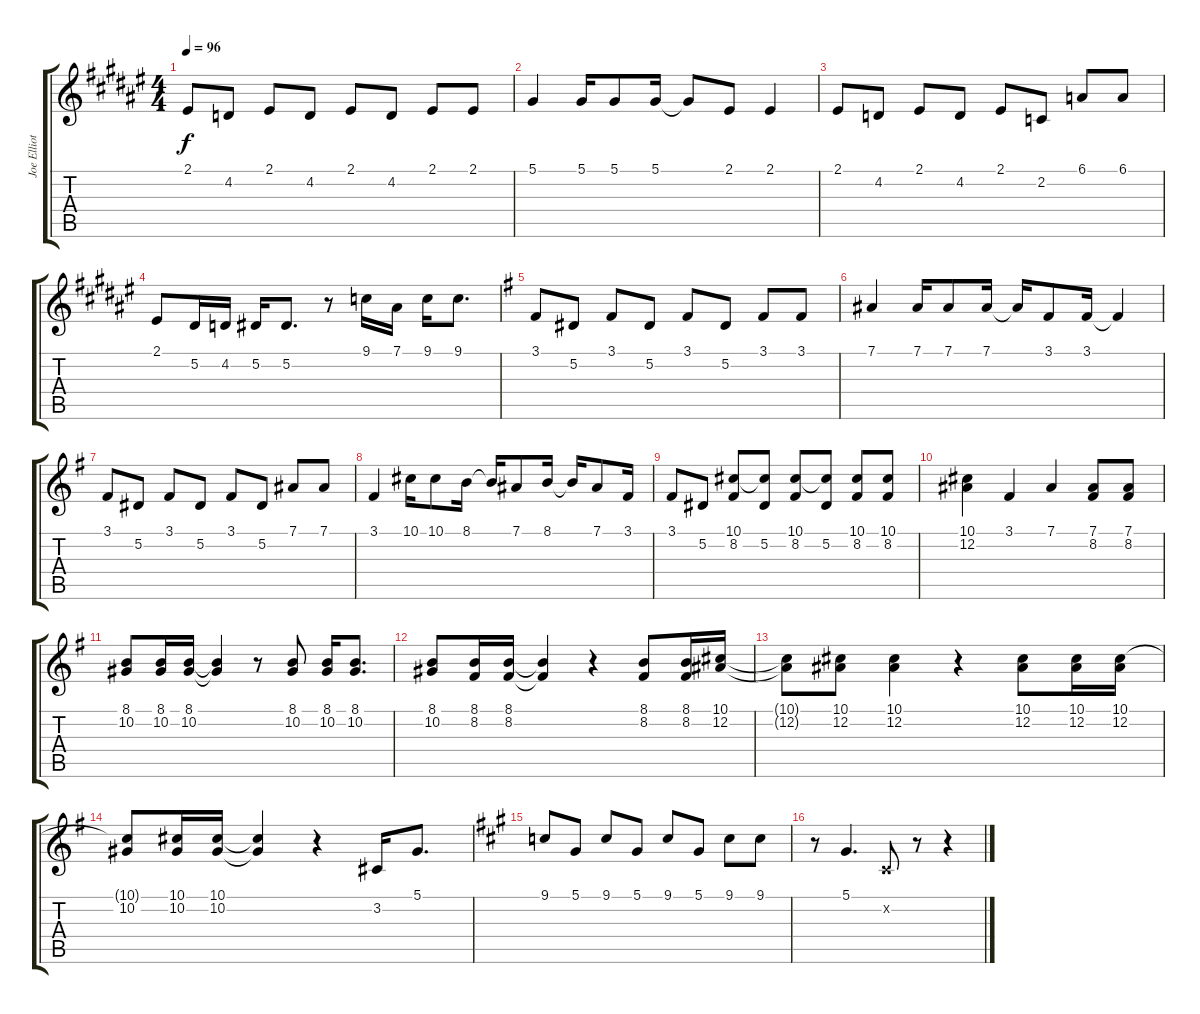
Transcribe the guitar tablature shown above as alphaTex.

\track ("Joe Elliott" "Joe Elliot") {instrument lead1square}
\staff {score tabs}
\tuning (Eb4 Bb3 Gb3 Db3 Ab2 Eb2) {hide}
\ts (4 4)
\tempo 96
\clef g2
\ks f#
2.1.8{dy f} 4.2.8 2.1.8 4.2.8 2.1.8 4.2.8 2.1.8 2.1.8 |
5.1.4 5.1.16 5.1.8 5.1.16 5.1{t}.8 2.1.8 2.1.4 |
2.1.8 4.2.8 2.1.8 4.2.8 2.1.8 2.2.8 6.1.8 6.1.8 |
2.1.8 5.2.16 4.2.16 5.2.16 5.2.8{d} r.8 9.1.16 7.1.16 9.1.16 9.1.8{d} |
\ks g
3.1.8 5.2.8 3.1.8 5.2.8 3.1.8 5.2.8 3.1.8 3.1.8 |
7.1.4 7.1.16 7.1.8 7.1.16 7.1{t}.16 3.1.8 3.1.16 3.1{t}.4 |
3.1.8 5.2.8 3.1.8 5.2.8 3.1.8 5.2.8 7.1.8 7.1.8 |
3.1.4 10.1.16 10.1.8 8.1.16 8.1{t}.16 7.1.8 8.1.16 8.1{t}.16 7.1.8 3.1.16 |
3.1.8 5.2.8 (10.1 8.2).8 (10.1{t} 5.2).8 (10.1 8.2).8 (10.1{t} 5.2).8 (10.1 8.2).8 (10.1 8.2).8 |
(10.1 12.2).4 3.1.4 7.1.4 (7.1 8.2).8 (7.1 8.2).8 |
(8.1 10.2).8 (8.1 10.2).16 (8.1 10.2).16 (8.1{t} 10.2{t}).4 r.8 (8.1 10.2).8 (8.1 10.2).16 (8.1 10.2).8{d} |
(8.1 10.2).8 (8.1 8.2).16 (8.1 8.2).16 (8.1{t} 8.2{t}).4 r.4 (8.1 8.2).8 (8.1 8.2).16 (10.1 12.2).16 |
(10.1{t} 12.2{t}).8 (10.1 12.2).8 (10.1 12.2).4 r.4 (10.1 12.2).8 (10.1 12.2).16 (10.1 12.2).16 |
(10.1{t} 10.2).8 (10.1 10.2).16 (10.1 10.2).16 (10.1{t} 10.2{t}).4 r.4 3.2.16 5.1.8{d} |
\ks a
9.1.8 5.1.8 9.1.8 5.1.8 9.1.8 5.1.8 9.1.8 9.1.8 |
r.8 5.1.4{d} 3.2{x}.8 r.8 r.4
